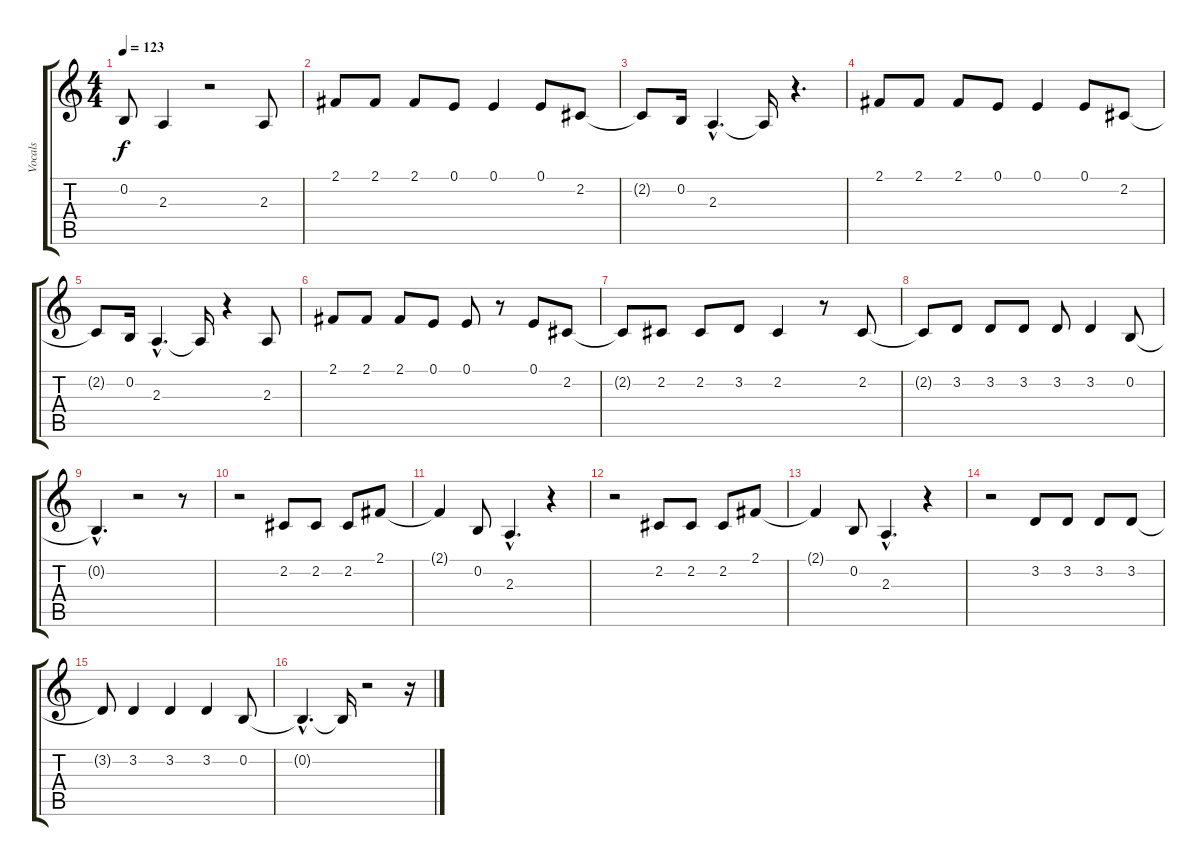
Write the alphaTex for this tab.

\track ("Vocals" "Vocals") {instrument oboe}
\staff {score tabs}
\tuning (E4 B3 G3 D3 A2 E2) {hide}
\ts (4 4)
\tempo 123
\clef g2
\ks c
0.2.8{dy f} 2.3.4 r.2 2.3.8 |
2.1.8 2.1.8 2.1.8 0.1.8 0.1.4 0.1.8 2.2.8 |
2.2{t}.8 0.2.16 2.3{hac}.4{d} 2.3{t}.16 r.4{d} |
2.1.8 2.1.8 2.1.8 0.1.8 0.1.4 0.1.8 2.2.8 |
2.2{t}.8 0.2.16 2.3{hac}.4{d} 2.3{t}.16 r.4 2.3.8 |
2.1.8 2.1.8 2.1.8 0.1.8 0.1.8 r.8 0.1.8 2.2.8 |
2.2{t}.8 2.2.8 2.2.8 3.2.8 2.2.4 r.8 2.2.8 |
2.2{t}.8 3.2.8 3.2.8 3.2.8 3.2.8 3.2.4 0.2.8 |
0.2{hac t}.4{d} r.2 r.8 |
r.2 2.2.8 2.2.8 2.2.8 2.1.8 |
2.1{t}.4 0.2.8 2.3{hac}.4{d} r.4 |
r.2 2.2.8 2.2.8 2.2.8 2.1.8 |
2.1{t}.4 0.2.8 2.3{hac}.4{d} r.4 |
r.2 3.2.8 3.2.8 3.2.8 3.2.8 |
3.2{t}.8 3.2.4 3.2.4 3.2.4 0.2.8 |
0.2{hac t}.4{d} 0.2{t}.16 r.2 r.16
